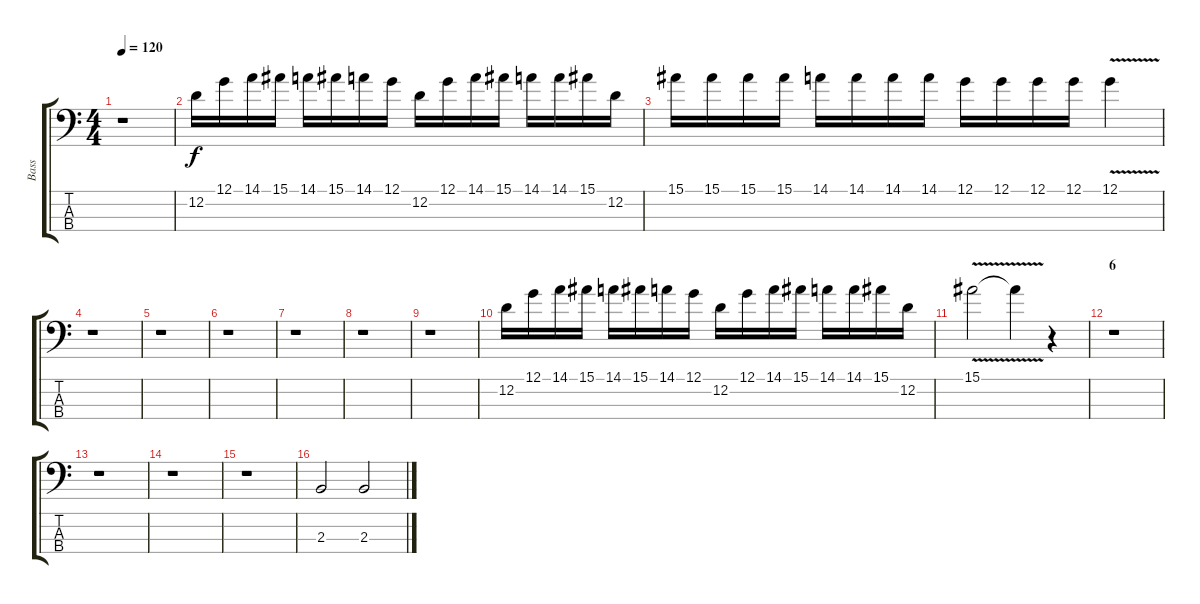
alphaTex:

\track ("Bass" "Bass") {instrument electricbassfinger}
\staff {score tabs}
\tuning (G2 D2 A1 E1) {hide}
\ts (4 4)
\tempo 120
\clef f4
\ks c
r.1{dy f} |
12.2.16 12.1.16 14.1.16 15.1.16 14.1.16 15.1.16 14.1.16 12.1.16 12.2.16 12.1.16 14.1.16 15.1.16 14.1.16 14.1.16 15.1.16 12.2.16 |
15.1.16 15.1.16 15.1.16 15.1.16 14.1.16 14.1.16 14.1.16 14.1.16 12.1.16 12.1.16 12.1.16 12.1.16 12.1{v}.4 |
r.1 |
r.1 |
r.1 |
r.1 |
r.1 |
r.1 |
12.2.16 12.1.16 14.1.16 15.1.16 14.1.16 15.1.16 14.1.16 12.1.16 12.2.16 12.1.16 14.1.16 15.1.16 14.1.16 14.1.16 15.1.16 12.2.16 |
15.1{v}.2 15.1{t}.4 r.4 |
\section ("" "6")
r.1 |
r.1 |
r.1 |
r.1 |
2.3.2 2.3.2
